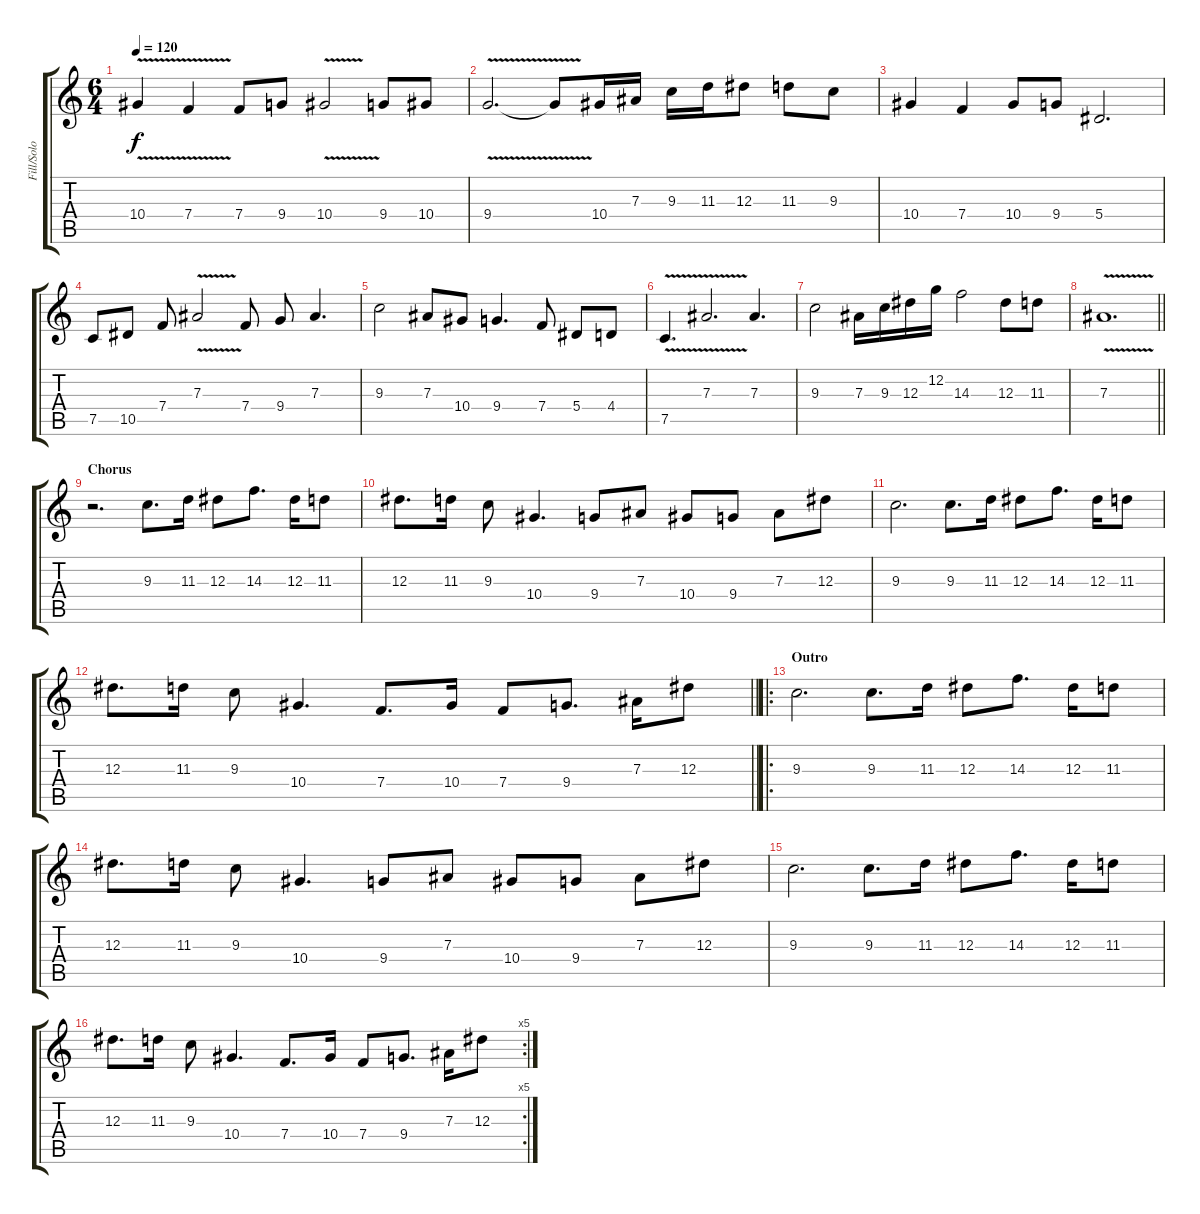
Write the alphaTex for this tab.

\track ("Fill/Solo" "Fill/Solo") {instrument acousticguitarsteel}
\staff {score tabs}
\tuning (C4 G3 Eb3 Bb2 F2 C2) {hide}
\ts (6 4)
\tempo 120
\clef g2
\ks c
10.4{v}.4{dy f} 7.4{v}.4 7.4.8 9.4.8 10.4{v}.2 9.4.8 10.4.8 |
9.4{v}.2{d} 9.4{t}.8 10.4.16 7.3.16 9.3.16 11.3.16 12.3.8 11.3.8 9.3.8 |
10.4.4 7.4.4 10.4.8 9.4.8 5.4.2{d} |
7.5.8 10.5.8 7.4.8 7.3{v}.2 7.4.8 9.4.8 7.3.4{d} |
9.3.2 7.3.8 10.4.8 9.4.4{d} 7.4.8 5.4.8 4.4.8 |
7.5{v}.4{d} 7.3{v}.2{d} 7.3.4{d} |
9.3.2 7.3.16 9.3.16 12.3.16 12.2.16 14.3.2 12.3.8 11.3.8 |
\barLineRight lightlight
7.3{v}.1{d} |
\section ("" "Chorus")
r.2{d volume 13} 9.3.8{d} 11.3.16 12.3.8 14.3.8{d} 12.3.16 11.3.8 |
12.3.8{d} 11.3.16 9.3.8 10.4.4{d} 9.4.8 7.3.8 10.4.8 9.4.8 7.3.8 12.3.8 |
9.3.2{d} 9.3.8{d} 11.3.16 12.3.8 14.3.8{d} 12.3.16 11.3.8 |
\barLineRight lightlight
12.3.8{d} 11.3.16 9.3.8 10.4.4{d} 7.4.8{d} 10.4.16 7.4.8 9.4.8{d} 7.3.16 12.3.8 |
\ro
\section ("" "Outro")
9.3.2{d volume 13} 9.3.8{d} 11.3.16 12.3.8 14.3.8{d} 12.3.16 11.3.8 |
12.3.8{d} 11.3.16 9.3.8 10.4.4{d} 9.4.8 7.3.8 10.4.8 9.4.8 7.3.8 12.3.8 |
9.3.2{d} 9.3.8{d} 11.3.16 12.3.8 14.3.8{d} 12.3.16 11.3.8 |
\rc 5
12.3.8{d} 11.3.16 9.3.8 10.4.4{d} 7.4.8{d} 10.4.16 7.4.8 9.4.8{d} 7.3.16 12.3.8
